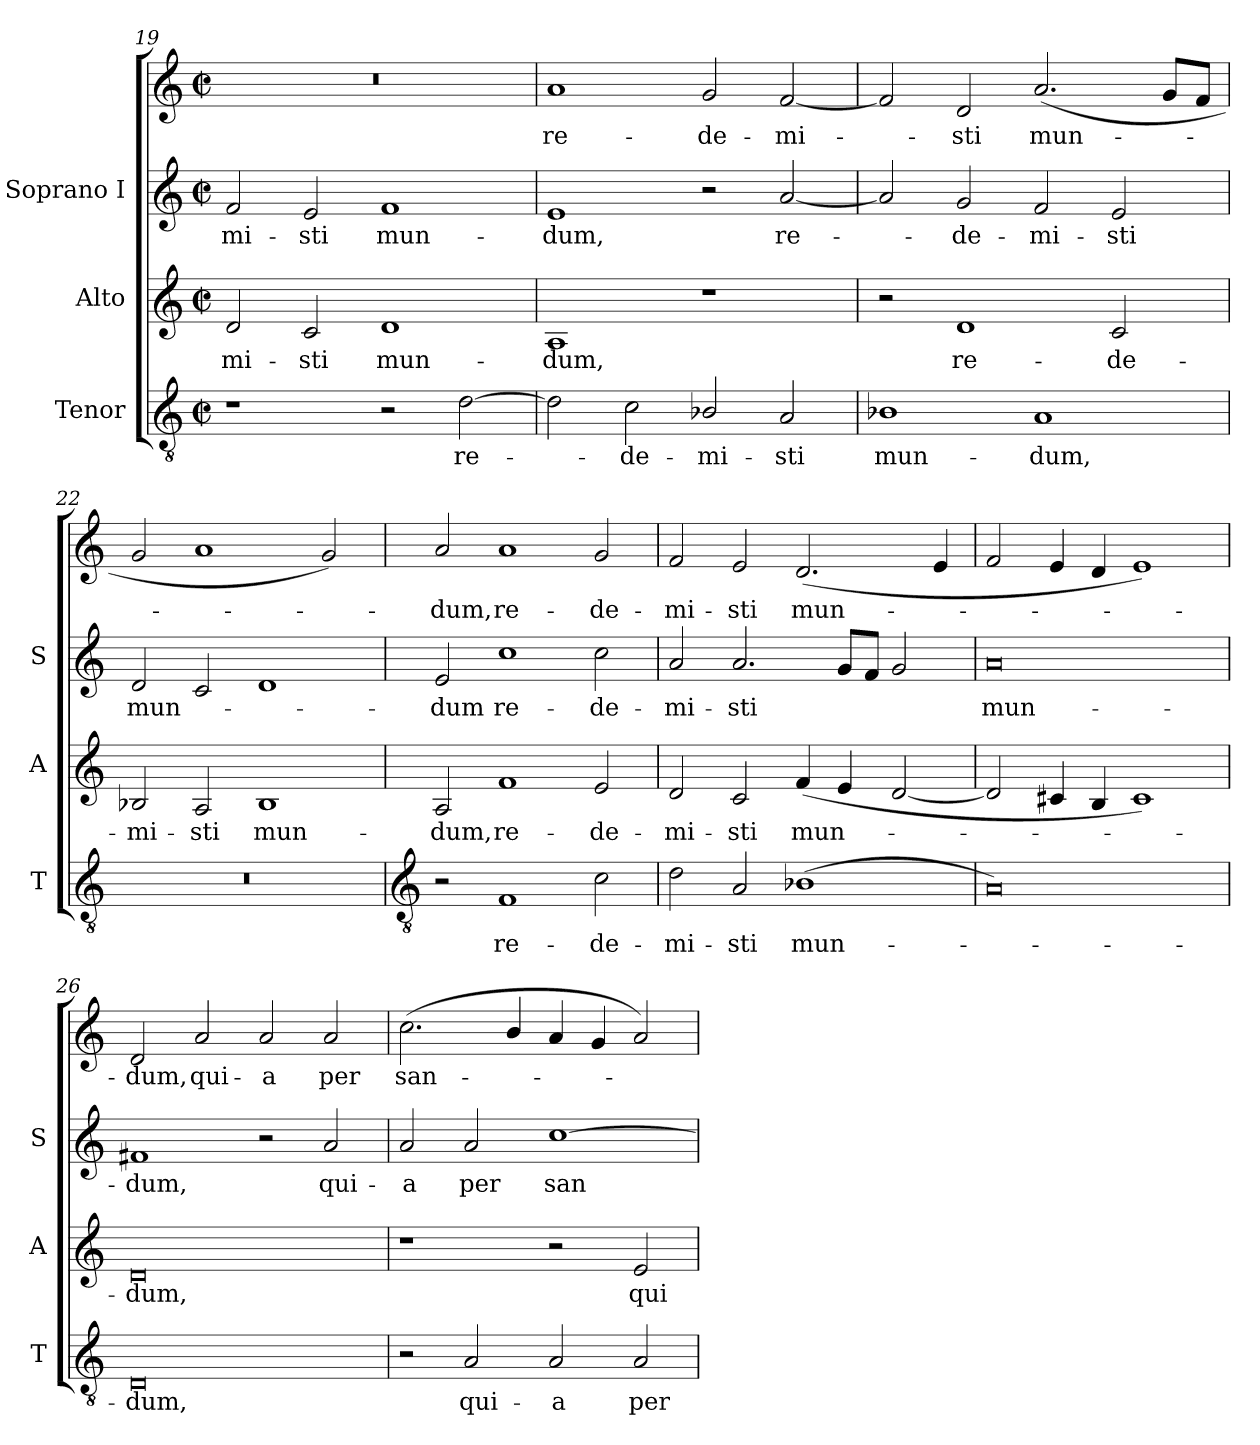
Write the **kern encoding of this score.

**kern	**text	**kern	**text	**kern	**text	**kern	**text
*part3	*part3	*part2	*part2	*part1	*part1	*part1	*part1
*staff4	*staff4	*staff3	*staff3	*staff2	*staff2	*staff1	*staff1
*I"Tenor	*	*I"Alto	*	*I"Soprano I	*	*	*
*I'T	*	*I'A	*	*I'S	*	*	*
*clefGv2	*	*clefG2	*	*clefG2	*	*clefG2	*
*k[]	*	*k[]	*	*k[]	*	*k[]	*
*C:	*	*C:	*	*C:	*	*C:	*
*M4/2	*	*M4/2	*	*M4/2	*	*M4/2	*
*met(c|)	*	*met(c|)	*	*met(c|)	*	*met(c|)	*
=19	=19	=19	=19	=19	=19	=19	=19
!	!	!	!LO:LY:b	!	!LO:LY:b	!	!
1r	.	2d	-mi-	2f	-mi-	0r	.
!	!	!	!LO:LY:b	!	!LO:LY:b	!	!
.	.	2c	-sti	2e	-sti	.	.
!	!	!	!LO:LY:b	!	!LO:LY:b	!	!
2r	.	1d	mun-	1f	mun-	.	.
!	!LO:LY:b	!	!	!	!	!	!
[2d	re-	.	.	.	.	.	.
=20	=20	=20	=20	=20	=20	=20	=20
!	!	!	!LO:LY:b	!	!LO:LY:b	!	!LO:LY:b
2d]	.	1A	-dum,	1e	dum,	1a	-re-
!	!LO:LY:b	!	!	!	!	!	!
2c	de-	.	.	.	.	.	.
!	!LO:LY:b	!	!	!	!	!	!LO:LY:b
2B-X/	-mi-	1r	.	2r	.	2g	-de-
!	!LO:LY:b	!	!	!	!LO:LY:b	!	!LO:LY:b
2A	-sti	.	.	[2a	re-	[2f	-mi-
=21	=21	=21	=21	=21	=21	=21	=21
!	!LO:LY:b	!	!	!	!	!	!
1B-X	mun-	2r	.	2a]	.	2f]	.
!	!	!	!LO:LY:b	!	!LO:LY:b	!	!LO:LY:b
.	.	1d	re-	2g	de-	2d	sti
!	!LO:LY:b	!	!	!	!LO:LY:b	!	!LO:LY:b
1A	-dum,	.	.	2f	-mi-	(<2.a	mun-
!	!	!	!LO:LY:b	!	!LO:LY:b	!	!
.	.	2c	-de-	2e	-sti	.	.
.	.	.	.	.	.	8gL	.
.	.	.	.	.	.	8fJ	.
=22	=22	=22	=22	=22	=22	=22	=22
!	!	!	!LO:LY:b	!	!LO:LY:b	!	!
0r	.	2B-X	-mi-	2d	mun-	2g	.
!	!	!	!LO:LY:b	!	!	!	!
.	.	2A	-sti	2c	.	1a	.
!	!	!	!LO:LY:b	!	!	!	!
.	.	1B-	mun-	1d	.	.	.
.	.	.	.	.	.	2g)	.
!!LO:LB:g=z
=23	=23	=23	=23	=23	=23	=23	=23
*clefGv2	*	*	*	*	*	*	*
!	!	!	!LO:LY:b	!	!LO:LY:b	!	!LO:LY:b
2r	.	2A	-dum,	2e	-dum	2a	dum,
!	!LO:LY:b	!	!LO:LY:b	!	!LO:LY:b	!	!LO:LY:b
1F	re-	1f	re-	1cc	re-	1a	re-
!	!LO:LY:b	!	!LO:LY:b	!	!LO:LY:b	!	!LO:LY:b
2c	-de-	2e	-de-	2cc	-de-	2g	-de-
=24	=24	=24	=24	=24	=24	=24	=24
!	!LO:LY:b	!	!LO:LY:b	!	!LO:LY:b	!	!LO:LY:b
2d	-mi-	2d	-mi-	2a	mi-	2f	-mi-
!	!LO:LY:b	!	!LO:LY:b	!	!LO:LY:b	!	!LO:LY:b
2A	-sti	2c	-sti	2.a	-sti	2e	-sti
!	!LO:LY:b	!	!LO:LY:b	!	!	!	!LO:LY:b
(<1B-X	mun-	(<4f	mun-	.	.	(<2.d	mun-
.	.	4e	.	8gL	.	.	.
.	.	.	.	8fJ	.	.	.
.	.	[2d	.	2g	.	.	.
.	.	.	.	.	.	4e	.
=25	=25	=25	=25	=25	=25	=25	=25
!	!	!	!	!	!LO:LY:b	!	!
0A)	.	2d]	.	0a	mun-	2f	.
.	.	4c#X	.	.	.	4e	.
.	.	4B	.	.	.	4d	.
.	.	1c#)	.	.	.	1e)	.
=26	=26	=26	=26	=26	=26	=26	=26
!	!LO:LY:b	!	!LO:LY:b	!	!LO:LY:b	!	!LO:LY:b
0D	dum,	0d	dum,	1f#X	dum,	2d	-dum,
!	!	!	!	!	!	!	!LO:LY:b
.	.	.	.	.	.	2a	qui-
!	!	!	!	!	!	!	!LO:LY:b
.	.	.	.	2r	.	2a	-a
!	!	!	!	!	!LO:LY:b	!	!LO:LY:b
.	.	.	.	2a	qui-	2a	per
=27	=27	=27	=27	=27	=27	=27	=27
!	!	!	!	!	!LO:LY:b	!	!LO:LY:b
2r	.	1r	.	2a	a	(<2.cc	-san-
!	!LO:LY:b	!	!	!	!LO:LY:b	!	!
2A	qui-	.	.	2a	per	.	.
.	.	.	.	.	.	4b/	.
!	!LO:LY:b	!	!	!	!LO:LY:b	!	!
2A	-a	2r	.	[1cc	san-	4a	.
.	.	.	.	.	.	4g	.
!	!LO:LY:b	!	!LO:LY:b	!	!	!	!
2A	per	2e	qui-	.	.	2a)	.
=	=	=	=	=	=	=	=
*-	*-	*-	*-	*-	*-	*-	*-
